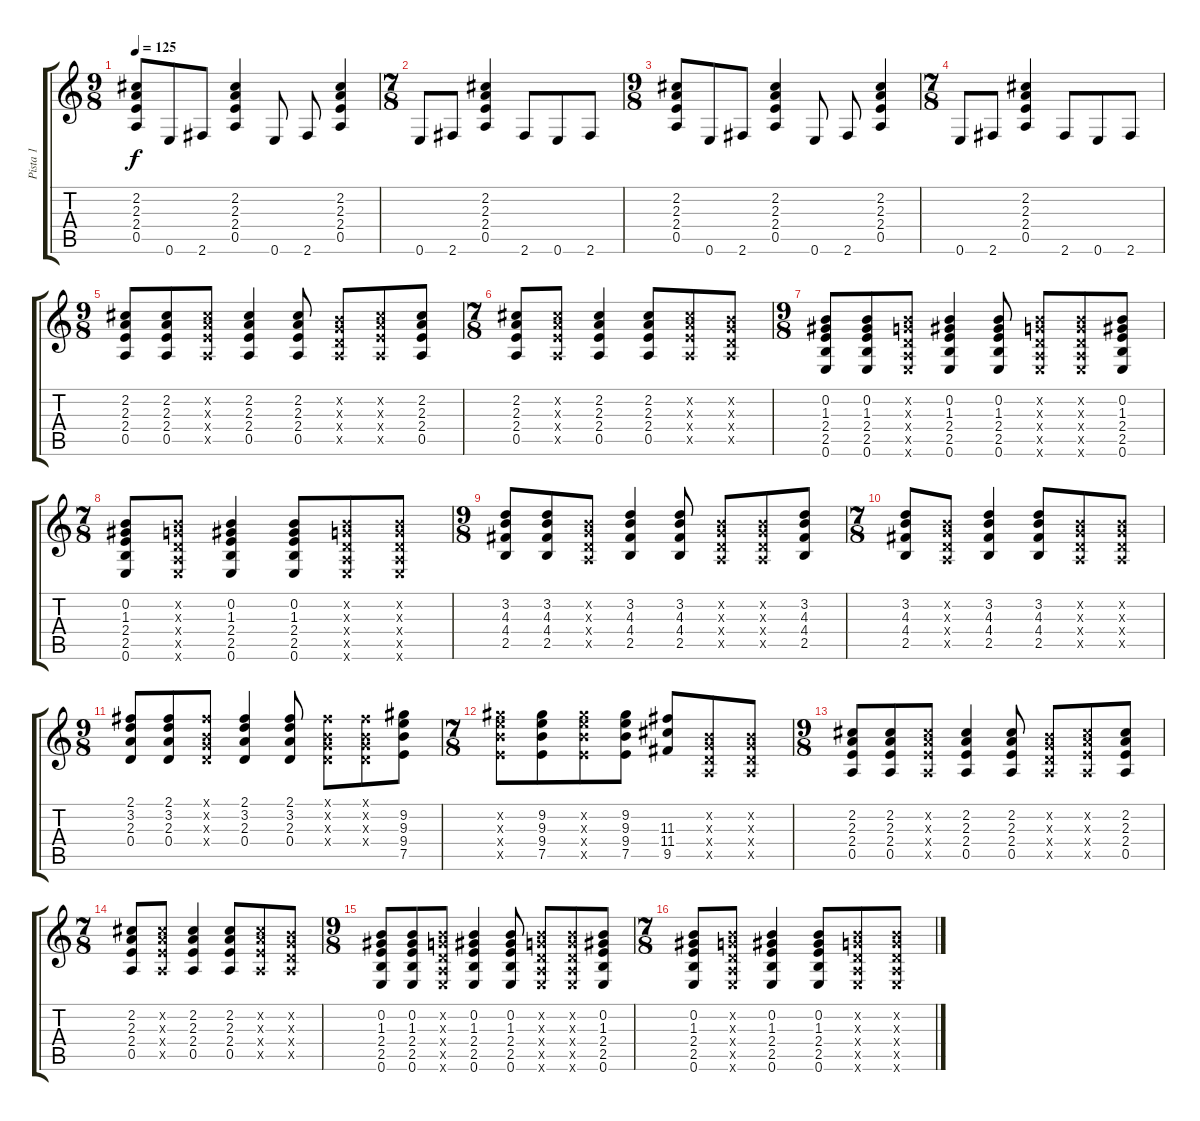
\track ("Pista 1" "Pista 1") {instrument acousticguitarnylon}
\staff {score tabs}
\tuning (E4 B3 G3 D3 A2 E2) {hide}
\ts (9 8)
\tempo 125
\clef g2
\ks c
(2.2 2.3 2.4 0.5).8{dy f instrument acousticguitarnylon} 0.6.8 2.6.8 (2.2 2.3 2.4 0.5).4 0.6.8 2.6.8 (2.2 2.3 2.4 0.5).4 |
\ts (7 8)
0.6.8 2.6.8 (2.2 2.3 2.4 0.5).4 2.6.8 0.6.8 2.6.8 |
\ts (9 8)
(2.2 2.3 2.4 0.5).8 0.6.8 2.6.8 (2.2 2.3 2.4 0.5).4 0.6.8 2.6.8 (2.2 2.3 2.4 0.5).4 |
\ts (7 8)
0.6.8 2.6.8 (2.2 2.3 2.4 0.5).4 2.6.8 0.6.8 2.6.8 |
\ts (9 8)
(2.2 2.3 2.4 0.5).8 (2.2 2.3 2.4 0.5).8 (2.2{x} 2.3{x} 2.4{x} 0.5{x}).8 (2.2 2.3 2.4 0.5).4 (2.2 2.3 2.4 0.5).8 (0.2{x} 0.3{x} 0.4{x} 0.5{x}).8 (2.2{x} 2.3{x} 2.4{x} 0.5{x}).8 (2.2 2.3 2.4 0.5).8 |
\ts (7 8)
(2.2 2.3 2.4 0.5).8 (2.2{x} 2.3{x} 2.4{x} 0.5{x}).8 (2.2 2.3 2.4 0.5).4 (2.2 2.3 2.4 0.5).8 (2.2{x} 2.3{x} 2.4{x} 0.5{x}).8 (0.2{x} 0.3{x} 0.4{x} 0.5{x}).8 |
\ts (9 8)
(0.2 1.3 2.4 2.5 0.6).8 (0.2 1.3 2.4 2.5 0.6).8 (0.2{x} 0.3{x} 0.4{x} 0.5{x} 0.6{x}).8 (0.2 1.3 2.4 2.5 0.6).4 (0.2 1.3 2.4 2.5 0.6).8 (0.2{x} 0.3{x} 0.4{x} 0.5{x} 0.6{x}).8 (0.2{x} 0.3{x} 0.4{x} 0.5{x} 0.6{x}).8 (0.2 1.3 2.4 2.5 0.6).8 |
\ts (7 8)
(0.2 1.3 2.4 2.5 0.6).8 (0.2{x} 0.3{x} 0.4{x} 0.5{x} 0.6{x}).8 (0.2 1.3 2.4 2.5 0.6).4 (0.2 1.3 2.4 2.5 0.6).8 (0.2{x} 0.3{x} 0.4{x} 0.5{x} 0.6{x}).8 (0.2{x} 0.3{x} 0.4{x} 0.5{x} 0.6{x}).8 |
\ts (9 8)
(3.2 4.3 4.4 2.5).8 (3.2 4.3 4.4 2.5).8 (0.2{x} 0.3{x} 0.4{x} 0.5{x}).8 (3.2 4.3 4.4 2.5).4 (3.2 4.3 4.4 2.5).8 (0.2{x} 0.3{x} 0.4{x} 0.5{x}).8 (0.2{x} 0.3{x} 0.4{x} 0.5{x}).8 (3.2 4.3 4.4 2.5).8 |
\ts (7 8)
(3.2 4.3 4.4 2.5).8 (0.2{x} 0.3{x} 0.4{x} 0.5{x}).8 (3.2 4.3 4.4 2.5).4 (3.2 4.3 4.4 2.5).8 (0.2{x} 0.3{x} 0.4{x} 0.5{x}).8 (0.2{x} 0.3{x} 0.4{x} 0.5{x}).8 |
\ts (9 8)
(2.1 3.2 2.3 0.4).8 (2.1 3.2 2.3 0.4).8 (2.1{x} 0.2{x} 0.3{x} 0.4{x}).8 (2.1 3.2 2.3 0.4).4 (2.1 3.2 2.3 0.4).8 (2.1{x} 0.2{x} 0.3{x} 0.4{x}).8 (2.1{x} 0.2{x} 0.3{x} 0.4{x}).8 (9.2 9.3 9.4 7.5).8 |
\ts (7 8)
(9.2{x} 9.3{x} 9.4{x} 7.5{x}).8 (9.2 9.3 9.4 7.5).8 (9.2{x} 9.3{x} 9.4{x} 7.5{x}).8 (9.2 9.3 9.4 7.5).8 (11.3 11.4 9.5).8 (0.2{x} 0.3{x} 0.4{x} 0.5{x}).8 (0.2{x} 0.3{x} 0.4{x} 0.5{x}).8 |
\ts (9 8)
(2.2 2.3 2.4 0.5).8 (2.2 2.3 2.4 0.5).8 (2.2{x} 2.3{x} 2.4{x} 0.5{x}).8 (2.2 2.3 2.4 0.5).4 (2.2 2.3 2.4 0.5).8 (0.2{x} 0.3{x} 0.4{x} 0.5{x}).8 (2.2{x} 2.3{x} 2.4{x} 0.5{x}).8 (2.2 2.3 2.4 0.5).8 |
\ts (7 8)
(2.2 2.3 2.4 0.5).8 (2.2{x} 2.3{x} 2.4{x} 0.5{x}).8 (2.2 2.3 2.4 0.5).4 (2.2 2.3 2.4 0.5).8 (2.2{x} 2.3{x} 2.4{x} 0.5{x}).8 (0.2{x} 0.3{x} 0.4{x} 0.5{x}).8 |
\ts (9 8)
(0.2 1.3 2.4 2.5 0.6).8 (0.2 1.3 2.4 2.5 0.6).8 (0.2{x} 0.3{x} 0.4{x} 0.5{x} 0.6{x}).8 (0.2 1.3 2.4 2.5 0.6).4 (0.2 1.3 2.4 2.5 0.6).8 (0.2{x} 0.3{x} 0.4{x} 0.5{x} 0.6{x}).8 (0.2{x} 0.3{x} 0.4{x} 0.5{x} 0.6{x}).8 (0.2 1.3 2.4 2.5 0.6).8 |
\ts (7 8)
(0.2 1.3 2.4 2.5 0.6).8 (0.2{x} 0.3{x} 0.4{x} 0.5{x} 0.6{x}).8 (0.2 1.3 2.4 2.5 0.6).4 (0.2 1.3 2.4 2.5 0.6).8 (0.2{x} 0.3{x} 0.4{x} 0.5{x} 0.6{x}).8 (0.2{x} 0.3{x} 0.4{x} 0.5{x} 0.6{x}).8
